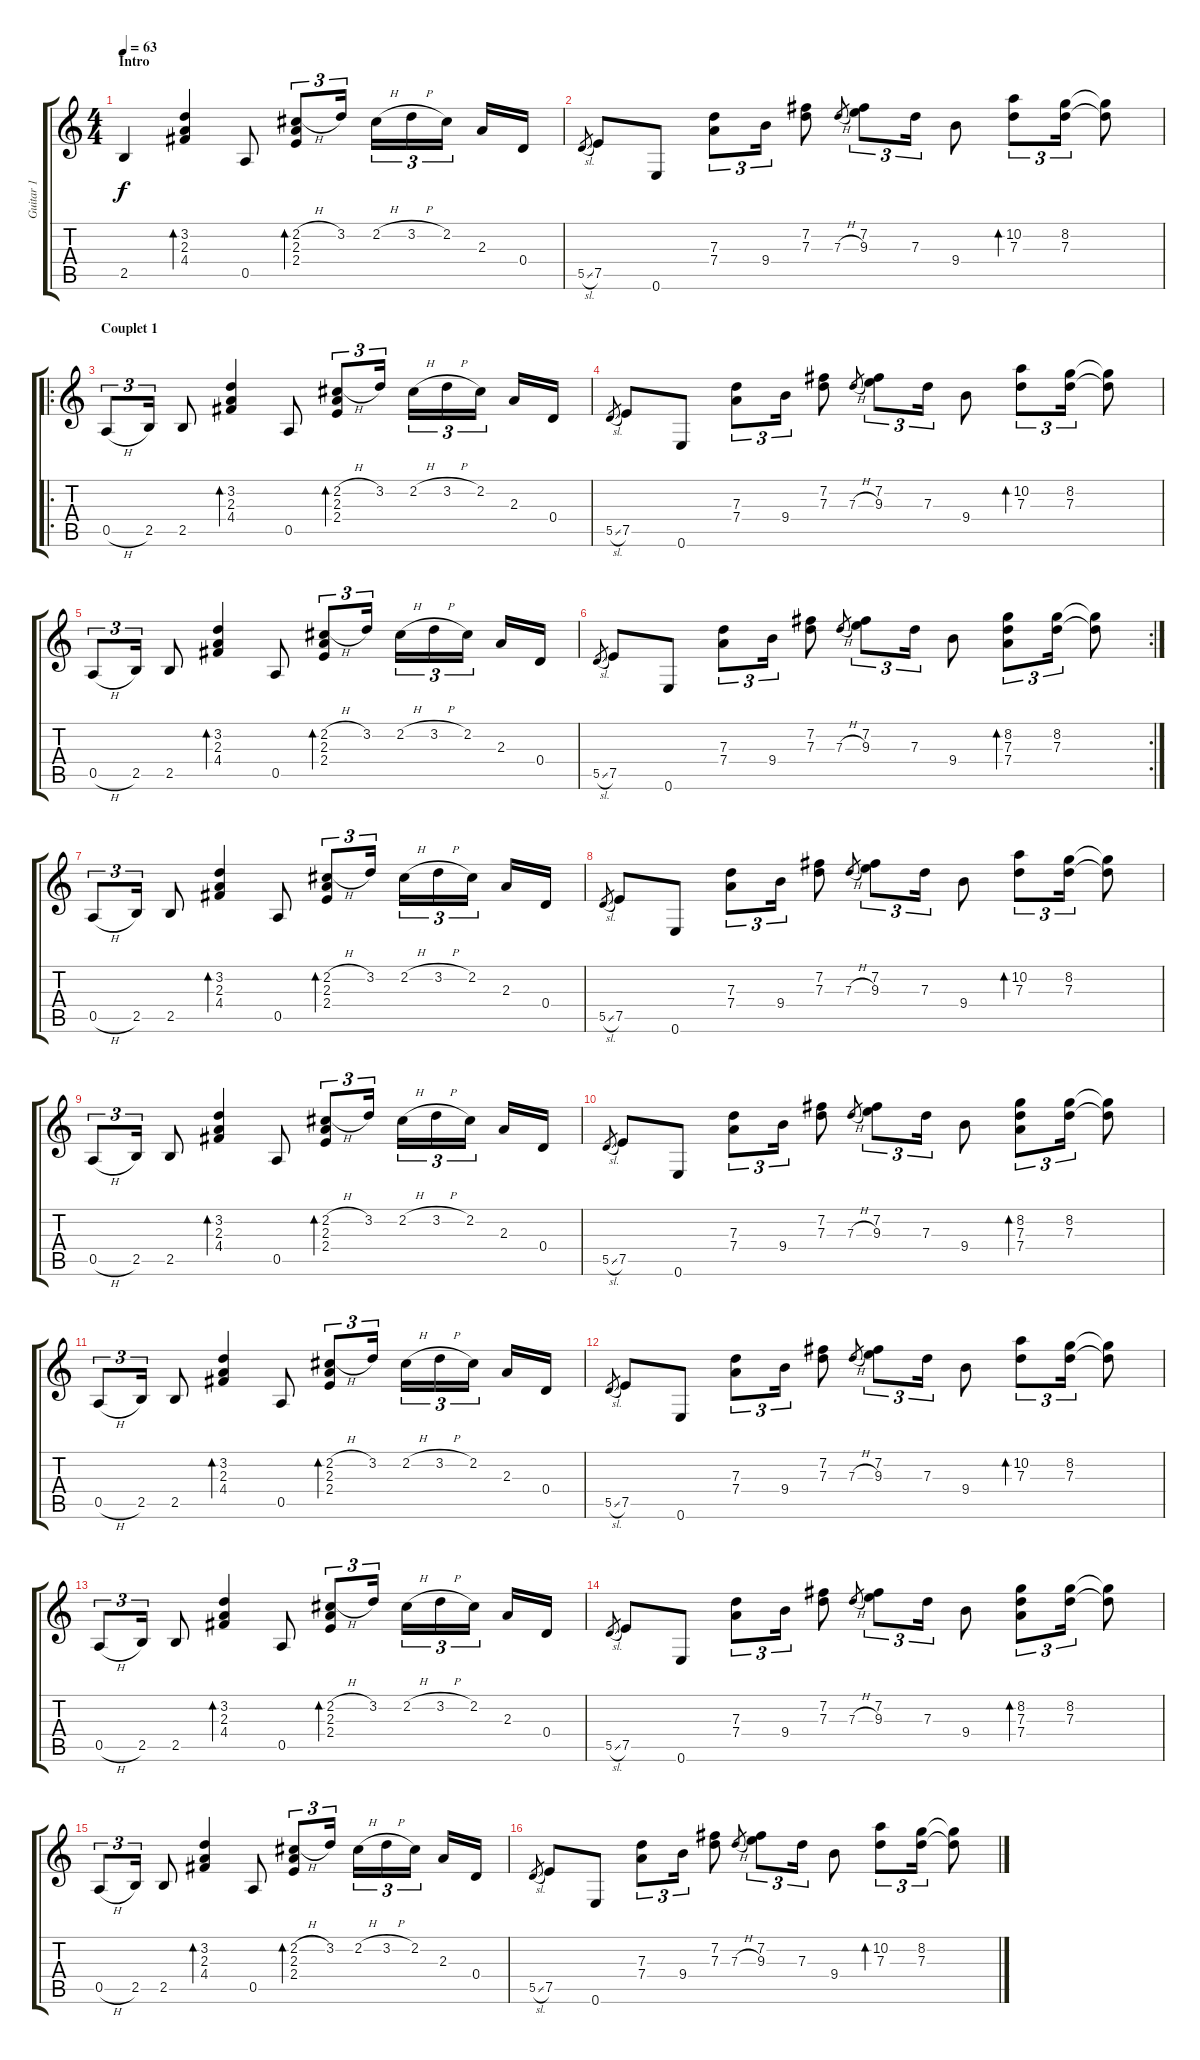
\track ("Guitar 1" "Guitar 1") {instrument electricguitarjazz}
\staff {score tabs}
\tuning (E4 B3 G3 D3 A2 E2) {hide}
\ts (4 4)
\section ("" "Intro")
\tempo 63
\clef g2
\ks c
2.5.4{dy f instrument electricguitarjazz} (3.2 2.3 4.4).4{bd 60} 0.5.8 (2.2{h} 2.3 2.4).8{tu (3 2) bd 120} 3.2.16{tu (3 2)} 2.2{h}.16{tu (3 2)} 3.2{h}.16{tu (3 2)} 2.2.16{tu (3 2)} 2.3.16 0.4.16 |
5.5{sl}.8{gr} 7.5.8 0.6.8 (7.3 7.4).8{tu (3 2)} 9.4.16{tu (3 2)} (7.2 7.3).8 7.3{h}.8{gr} (7.2 9.3).8{tu (3 2)} 7.3.16{tu (3 2)} 9.4.8 (10.2 7.3).8{tu (3 2) bd 60} (8.2 7.3).16{tu (3 2)} (8.2{t} 7.3{t}).8 |
\ro
\section ("" "Couplet 1")
0.5{h}.8{tu (3 2)} 2.5.16{tu (3 2)} 2.5.8 (3.2 2.3 4.4).4{bd 60} 0.5.8 (2.2{h} 2.3 2.4).8{tu (3 2) bd 120} 3.2.16{tu (3 2)} 2.2{h}.16{tu (3 2)} 3.2{h}.16{tu (3 2)} 2.2.16{tu (3 2)} 2.3.16 0.4.16 |
5.5{sl}.8{gr} 7.5.8 0.6.8 (7.3 7.4).8{tu (3 2)} 9.4.16{tu (3 2)} (7.2 7.3).8 7.3{h}.8{gr} (7.2 9.3).8{tu (3 2)} 7.3.16{tu (3 2)} 9.4.8 (10.2 7.3).8{tu (3 2) bd 60} (8.2 7.3).16{tu (3 2)} (8.2{t} 7.3{t}).8 |
0.5{h}.8{tu (3 2)} 2.5.16{tu (3 2)} 2.5.8 (3.2 2.3 4.4).4{bd 60} 0.5.8 (2.2{h} 2.3 2.4).8{tu (3 2) bd 120} 3.2.16{tu (3 2)} 2.2{h}.16{tu (3 2)} 3.2{h}.16{tu (3 2)} 2.2.16{tu (3 2)} 2.3.16 0.4.16 |
\rc 2
5.5{sl}.8{gr} 7.5.8 0.6.8 (7.3 7.4).8{tu (3 2)} 9.4.16{tu (3 2)} (7.2 7.3).8 7.3{h}.8{gr} (7.2 9.3).8{tu (3 2)} 7.3.16{tu (3 2)} 9.4.8 (8.2 7.3 7.4).8{tu (3 2) bd 60} (8.2 7.3).16{tu (3 2)} (8.2{t} 7.3{t}).8 |
0.5{h}.8{tu (3 2)} 2.5.16{tu (3 2)} 2.5.8 (3.2 2.3 4.4).4{bd 60} 0.5.8 (2.2{h} 2.3 2.4).8{tu (3 2) bd 120} 3.2.16{tu (3 2)} 2.2{h}.16{tu (3 2)} 3.2{h}.16{tu (3 2)} 2.2.16{tu (3 2)} 2.3.16 0.4.16 |
5.5{sl}.8{gr} 7.5.8 0.6.8 (7.3 7.4).8{tu (3 2)} 9.4.16{tu (3 2)} (7.2 7.3).8 7.3{h}.8{gr} (7.2 9.3).8{tu (3 2)} 7.3.16{tu (3 2)} 9.4.8 (10.2 7.3).8{tu (3 2) bd 60} (8.2 7.3).16{tu (3 2)} (8.2{t} 7.3{t}).8 |
0.5{h}.8{tu (3 2)} 2.5.16{tu (3 2)} 2.5.8 (3.2 2.3 4.4).4{bd 60} 0.5.8 (2.2{h} 2.3 2.4).8{tu (3 2) bd 120} 3.2.16{tu (3 2)} 2.2{h}.16{tu (3 2)} 3.2{h}.16{tu (3 2)} 2.2.16{tu (3 2)} 2.3.16 0.4.16 |
5.5{sl}.8{gr} 7.5.8 0.6.8 (7.3 7.4).8{tu (3 2)} 9.4.16{tu (3 2)} (7.2 7.3).8 7.3{h}.8{gr} (7.2 9.3).8{tu (3 2)} 7.3.16{tu (3 2)} 9.4.8 (8.2 7.3 7.4).8{tu (3 2) bd 60} (8.2 7.3).16{tu (3 2)} (8.2{t} 7.3{t}).8 |
0.5{h}.8{tu (3 2)} 2.5.16{tu (3 2)} 2.5.8 (3.2 2.3 4.4).4{bd 60} 0.5.8 (2.2{h} 2.3 2.4).8{tu (3 2) bd 120} 3.2.16{tu (3 2)} 2.2{h}.16{tu (3 2)} 3.2{h}.16{tu (3 2)} 2.2.16{tu (3 2)} 2.3.16 0.4.16 |
5.5{sl}.8{gr} 7.5.8 0.6.8 (7.3 7.4).8{tu (3 2)} 9.4.16{tu (3 2)} (7.2 7.3).8 7.3{h}.8{gr} (7.2 9.3).8{tu (3 2)} 7.3.16{tu (3 2)} 9.4.8 (10.2 7.3).8{tu (3 2) bd 60} (8.2 7.3).16{tu (3 2)} (8.2{t} 7.3{t}).8 |
0.5{h}.8{tu (3 2)} 2.5.16{tu (3 2)} 2.5.8 (3.2 2.3 4.4).4{bd 60} 0.5.8 (2.2{h} 2.3 2.4).8{tu (3 2) bd 120} 3.2.16{tu (3 2)} 2.2{h}.16{tu (3 2)} 3.2{h}.16{tu (3 2)} 2.2.16{tu (3 2)} 2.3.16 0.4.16 |
5.5{sl}.8{gr} 7.5.8 0.6.8 (7.3 7.4).8{tu (3 2)} 9.4.16{tu (3 2)} (7.2 7.3).8 7.3{h}.8{gr} (7.2 9.3).8{tu (3 2)} 7.3.16{tu (3 2)} 9.4.8 (8.2 7.3 7.4).8{tu (3 2) bd 60} (8.2 7.3).16{tu (3 2)} (8.2{t} 7.3{t}).8 |
0.5{h}.8{tu (3 2)} 2.5.16{tu (3 2)} 2.5.8 (3.2 2.3 4.4).4{bd 60} 0.5.8 (2.2{h} 2.3 2.4).8{tu (3 2) bd 120} 3.2.16{tu (3 2)} 2.2{h}.16{tu (3 2)} 3.2{h}.16{tu (3 2)} 2.2.16{tu (3 2)} 2.3.16 0.4.16 |
5.5{sl}.8{gr} 7.5.8 0.6.8 (7.3 7.4).8{tu (3 2)} 9.4.16{tu (3 2)} (7.2 7.3).8 7.3{h}.8{gr} (7.2 9.3).8{tu (3 2)} 7.3.16{tu (3 2)} 9.4.8 (10.2 7.3).8{tu (3 2) bd 60} (8.2 7.3).16{tu (3 2)} (8.2{t} 7.3{t}).8
